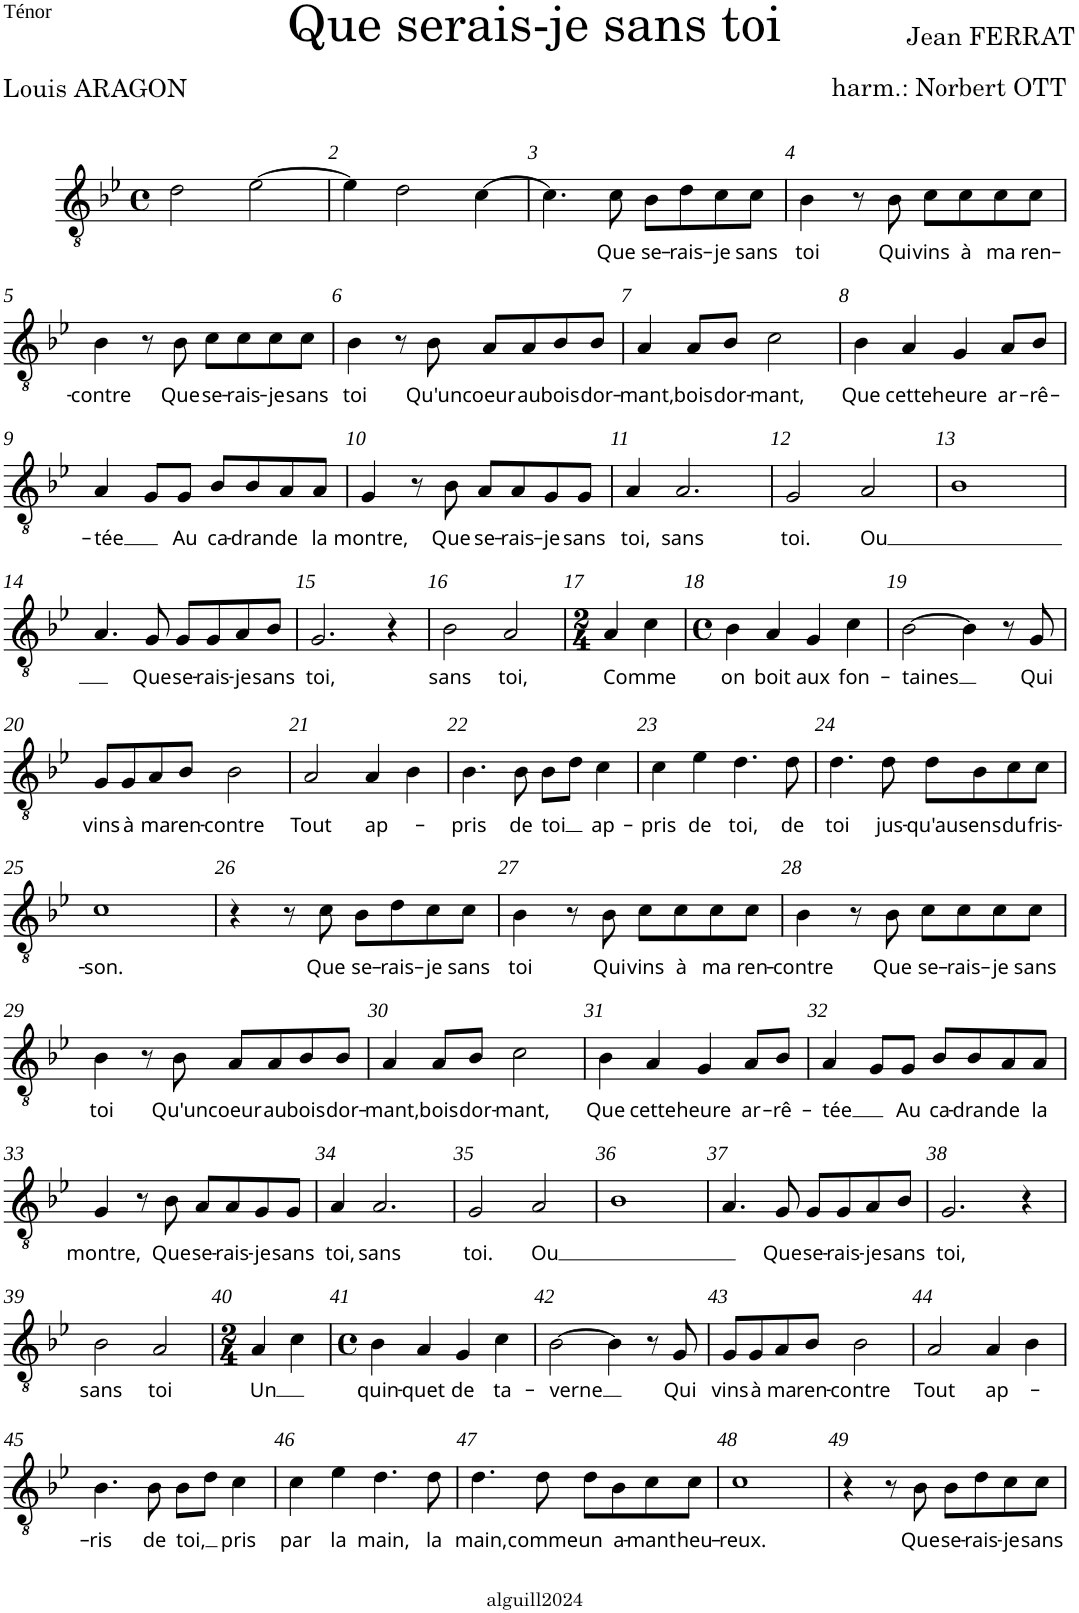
**kern	**text
*part1	*part1
*staff1	*staff1
*I"Ténor	*
*I'Tén.	*
*clefGv2	*
*k[b-e-]	*
*g:	*
*M4/4	*
*met(c)	*
=1	=1
2d\	.
[2e-\	.
=2	=2
4e-\]	.
2d\	.
[4c\	.
=3	=3
4.c\]	.
!	!LO:LY:b
8c\	Que
!	!LO:LY:b
8B-\L	se-
!	!LO:LY:b
8d\	-rais-
!	!LO:LY:b
8c\	-je
!	!LO:LY:b
8c\J	sans
=4	=4
!	!LO:LY:b
4B-\	toi
8r	.
!	!LO:LY:b
8B-\	Qui
!	!LO:LY:b
8c\L	vins
!	!LO:LY:b
8c\	à
!	!LO:LY:b
8c\	ma
!	!LO:LY:b
8c\J	ren-
!!LO:LB:g=z
=5	=5
!	!LO:LY:b
4B-\	-contre
8r	.
!	!LO:LY:b
8B-\	Que
!	!LO:LY:b
8c\L	se-
!	!LO:LY:b
8c\	-rais-
!	!LO:LY:b
8c\	-je
!	!LO:LY:b
8c\J	sans
=6	=6
!	!LO:LY:b
4B-\	toi
8r	.
!	!LO:LY:b
8B-\	Qu'un
!	!LO:LY:b
8A/L	coeur
!	!LO:LY:b
8A/	au
!	!LO:LY:b
8B-/	bois
!	!LO:LY:b
8B-/J	dor-
=7	=7
!	!LO:LY:b
4A/	-mant,
!	!LO:LY:b
8A/L	bois
!	!LO:LY:b
8B-/J	dor-
!	!LO:LY:b
2c\	-mant,
=8	=8
!	!LO:LY:b
4B-\	Que
!	!LO:LY:b
4A/	cette
!	!LO:LY:b
4G/	heure
!	!LO:LY:b
8A/L	ar-
!	!LO:LY:b
8B-/J	-rê-
!!LO:LB:g=z
=9	=9
!	!LO:LY:b
4A/	-tée
8G/L	.
!	!LO:LY:b
8G/J	Au
!	!LO:LY:b
8B-/L	ca-
!	!LO:LY:b
8B-/	-dran
!	!LO:LY:b
8A/	de
!	!LO:LY:b
8A/J	la
=10	=10
!	!LO:LY:b
4G/	montre,
8r	.
!	!LO:LY:b
8B-\	Que
!	!LO:LY:b
8A/L	se-
!	!LO:LY:b
8A/	-rais-
!	!LO:LY:b
8G/	-je
!	!LO:LY:b
8G/J	sans
=11	=11
!	!LO:LY:b
4A/	toi,
!	!LO:LY:b
2.A/	sans
=12	=12
!	!LO:LY:b
2G/	toi.
!	!LO:LY:b
2A/	Ou
=13	=13
1B-	.
!!LO:LB:g=z
=14	=14
4.A/	.
!	!LO:LY:b
8G/	Que
!	!LO:LY:b
8G/L	se-
!	!LO:LY:b
8G/	-rais-
!	!LO:LY:b
8A/	-je
!	!LO:LY:b
8B-/J	sans
=15	=15
!	!LO:LY:b
2.G/	toi,
4r	.
=16	=16
!	!LO:LY:b
2B-\	sans
!	!LO:LY:b
2A/	toi,
=17	=17
*M2/4	*
!	!LO:LY:b
4A/	Comme
4c\	.
=18	=18
*M4/4	*
*met(c)	*
!	!LO:LY:b
4B-\	on
!	!LO:LY:b
4A/	boit
!	!LO:LY:b
4G/	aux
!	!LO:LY:b
4c\	fon-
=19	=19
!	!LO:LY:b
[2B-\	-taines
4B-\]	.
8r	.
!	!LO:LY:b
8G/	Qui
!!LO:LB:g=z
=20	=20
!	!LO:LY:b
8G/L	vins
!	!LO:LY:b
8G/	à
!	!LO:LY:b
8A/	ma
!	!LO:LY:b
8B-/J	ren-
!	!LO:LY:b
2B-\	-contre
=21	=21
!	!LO:LY:b
2A/	Tout
!	!LO:LY:b
4A/	ap-
4B-\	.
=22	=22
!	!LO:LY:b
4.B-\	-pris
!	!LO:LY:b
8B-\	de
!	!LO:LY:b
8B-\L	toi
8d\J	.
!	!LO:LY:b
4c\	ap-
=23	=23
!	!LO:LY:b
4c\	-pris
!	!LO:LY:b
4e-\	de
!	!LO:LY:b
4.d\	toi,
!	!LO:LY:b
8d\	de
=24	=24
!	!LO:LY:b
4.d\	toi
!	!LO:LY:b
8d\	jus-
!	!LO:LY:b
8d\L	-qu'au
!	!LO:LY:b
8B-\	sens
!	!LO:LY:b
8c\	du
!	!LO:LY:b
8c\J	fris-
!!LO:LB:g=z
=25	=25
!	!LO:LY:b
1c	-son.
=26	=26
4r	.
8r	.
!	!LO:LY:b
8c\	Que
!	!LO:LY:b
8B-\L	se-
!	!LO:LY:b
8d\	-rais-
!	!LO:LY:b
8c\	-je
!	!LO:LY:b
8c\J	sans
=27	=27
!	!LO:LY:b
4B-\	toi
8r	.
!	!LO:LY:b
8B-\	Qui
!	!LO:LY:b
8c\L	vins
!	!LO:LY:b
8c\	à
!	!LO:LY:b
8c\	ma
!	!LO:LY:b
8c\J	ren-
=28	=28
!	!LO:LY:b
4B-\	-contre
8r	.
!	!LO:LY:b
8B-\	Que
!	!LO:LY:b
8c\L	se-
!	!LO:LY:b
8c\	-rais-
!	!LO:LY:b
8c\	-je
!	!LO:LY:b
8c\J	sans
!!LO:LB:g=z
=29	=29
!	!LO:LY:b
4B-\	toi
8r	.
!	!LO:LY:b
8B-\	Qu'un
!	!LO:LY:b
8A/L	coeur
!	!LO:LY:b
8A/	au
!	!LO:LY:b
8B-/	bois
!	!LO:LY:b
8B-/J	dor-
=30	=30
!	!LO:LY:b
4A/	-mant,
!	!LO:LY:b
8A/L	bois
!	!LO:LY:b
8B-/J	dor-
!	!LO:LY:b
2c\	-mant,
=31	=31
!	!LO:LY:b
4B-\	Que
!	!LO:LY:b
4A/	cette
!	!LO:LY:b
4G/	heure
!	!LO:LY:b
8A/L	ar-
!	!LO:LY:b
8B-/J	-rê-
=32	=32
!	!LO:LY:b
4A/	-tée
8G/L	.
!	!LO:LY:b
8G/J	Au
!	!LO:LY:b
8B-/L	ca-
!	!LO:LY:b
8B-/	-dran
!	!LO:LY:b
8A/	de
!	!LO:LY:b
8A/J	la
!!LO:LB:g=z
=33	=33
!	!LO:LY:b
4G/	montre,
8r	.
!	!LO:LY:b
8B-\	Que
!	!LO:LY:b
8A/L	se-
!	!LO:LY:b
8A/	-rais-
!	!LO:LY:b
8G/	-je
!	!LO:LY:b
8G/J	sans
=34	=34
!	!LO:LY:b
4A/	toi,
!	!LO:LY:b
2.A/	sans
=35	=35
!	!LO:LY:b
2G/	toi.
!	!LO:LY:b
2A/	Ou
=36	=36
1B-	.
=37	=37
4.A/	.
!	!LO:LY:b
8G/	Que
!	!LO:LY:b
8G/L	se-
!	!LO:LY:b
8G/	-rais-
!	!LO:LY:b
8A/	-je
!	!LO:LY:b
8B-/J	sans
=38	=38
!	!LO:LY:b
2.G/	toi,
4r	.
!!LO:LB:g=z
=39	=39
!	!LO:LY:b
2B-\	sans
!	!LO:LY:b
2A/	toi
=40	=40
*M2/4	*
!	!LO:LY:b
4A/	Un
4c\	.
=41	=41
*M4/4	*
*met(c)	*
!	!LO:LY:b
4B-\	quin-
!	!LO:LY:b
4A/	-quet
!	!LO:LY:b
4G/	de
!	!LO:LY:b
4c\	ta-
=42	=42
!	!LO:LY:b
[2B-\	-verne
4B-\]	.
8r	.
!	!LO:LY:b
8G/	Qui
=43	=43
!	!LO:LY:b
8G/L	vins
!	!LO:LY:b
8G/	à
!	!LO:LY:b
8A/	ma
!	!LO:LY:b
8B-/J	ren-
!	!LO:LY:b
2B-\	-contre
=44	=44
!	!LO:LY:b
2A/	Tout
!	!LO:LY:b
4A/	ap-
4B-\	.
!!LO:LB:g=z
=45	=45
!	!LO:LY:b
4.B-\	-ris
!	!LO:LY:b
8B-\	de
!	!LO:LY:b
8B-\L	toi,
8d\J	.
!	!LO:LY:b
4c\	pris
=46	=46
!	!LO:LY:b
4c\	par
!	!LO:LY:b
4e-\	la
!	!LO:LY:b
4.d\	main,
!	!LO:LY:b
8d\	la
=47	=47
!	!LO:LY:b
4.d\	main,
!	!LO:LY:b
8d\	comme
!	!LO:LY:b
8d\L	un
!	!LO:LY:b
8B-\	a-
!	!LO:LY:b
8c\	-mant
!	!LO:LY:b
8c\J	heu-
=48	=48
!	!LO:LY:b
1c	-reux.
=49	=49
4r	.
8r	.
!	!LO:LY:b
8B-\	Que
!	!LO:LY:b
8B-\L	se-
!	!LO:LY:b
8d\	-rais-
!	!LO:LY:b
8c\	-je
!	!LO:LY:b
8c\J	sans
=	=
*-	*-
